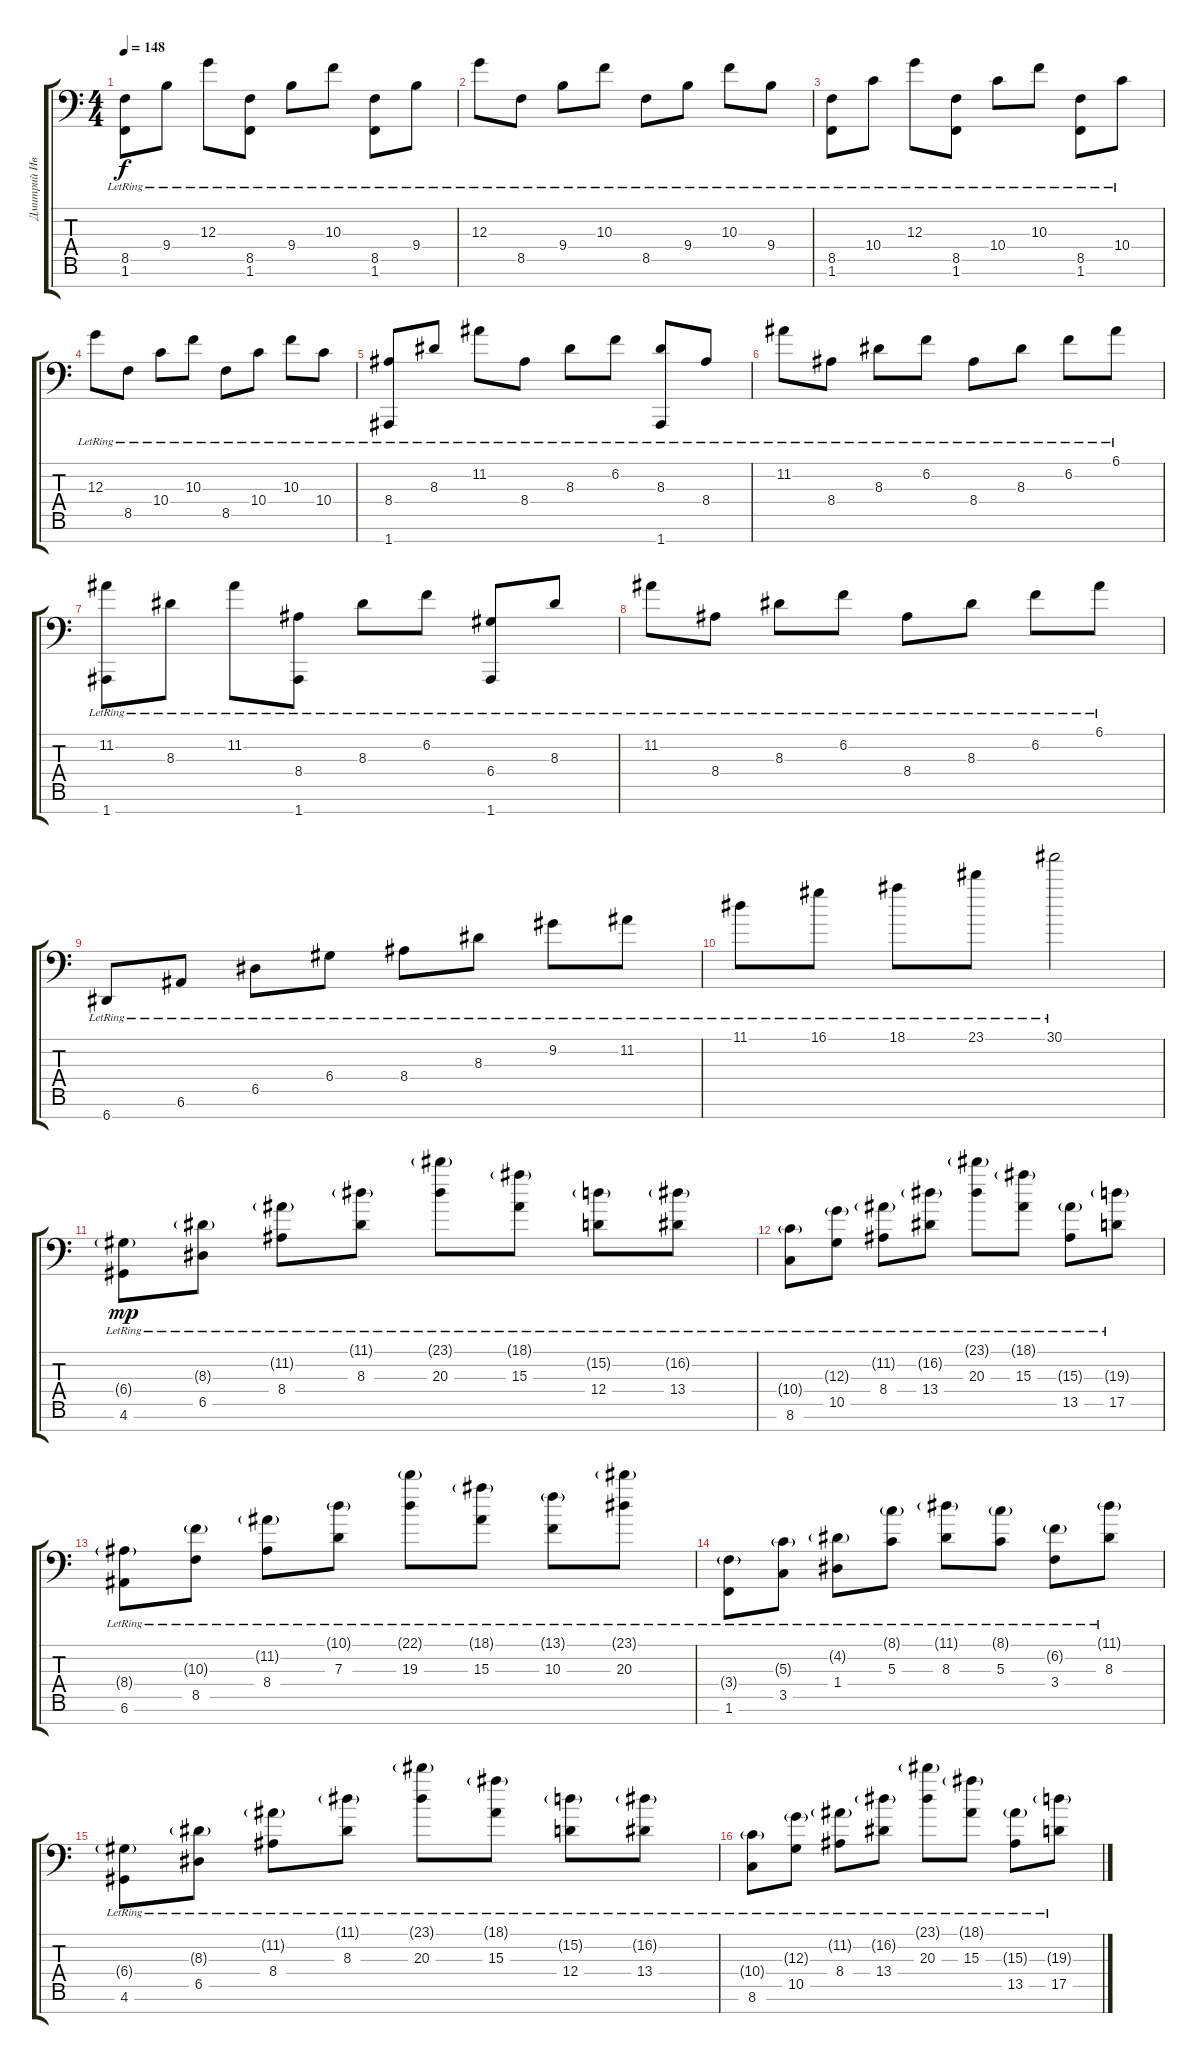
\track ("Дмитрий Иванов" "Дмитрий Ив") {instrument brightacousticpiano}
\staff {score tabs}
\tuning (E4 B3 G3 D3 A2 E2 A1) {hide}
\ts (4 4)
\tempo 148
\clef f4
\ks c
(8.5{lr} 1.6{lr}).8{dy f} 9.4{lr}.8 12.3{lr}.8 (8.5{lr} 1.6{lr}).8 9.4{lr}.8 10.3{lr}.8 (8.5{lr} 1.6{lr}).8 9.4{lr}.8 |
12.3{lr}.8 8.5{lr}.8 9.4{lr}.8 10.3{lr}.8 8.5{lr}.8 9.4{lr}.8 10.3{lr}.8 9.4{lr}.8 |
(8.5{lr} 1.6{lr}).8 10.4{lr}.8 12.3{lr}.8 (8.5{lr} 1.6{lr}).8 10.4{lr}.8 10.3{lr}.8 (8.5{lr} 1.6{lr}).8 10.4{lr}.8 |
12.3{lr}.8 8.5{lr}.8 10.4{lr}.8 10.3{lr}.8 8.5{lr}.8 10.4{lr}.8 10.3{lr}.8 10.4{lr}.8 |
(8.4{lr} 1.7{lr}).8 8.3{lr}.8 11.2{lr}.8 8.4{lr}.8 8.3{lr}.8 6.2{lr}.8 (8.3{lr} 1.7{lr}).8 8.4{lr}.8 |
11.2{lr}.8 8.4{lr}.8 8.3{lr}.8 6.2{lr}.8 8.4{lr}.8 8.3{lr}.8 6.2{lr}.8 6.1{lr}.8 |
(11.2{lr} 1.7{lr}).8 8.3{lr}.8 11.2{lr}.8 (8.4{lr} 1.7{lr}).8 8.3{lr}.8 6.2{lr}.8 (6.4{lr} 1.7{lr}).8 8.3{lr}.8 |
11.2{lr}.8 8.4{lr}.8 8.3{lr}.8 6.2{lr}.8 8.4{lr}.8 8.3{lr}.8 6.2{lr}.8 6.1{lr}.8 |
6.7{lr}.8 6.6{lr}.8 6.5{lr}.8 6.4{lr}.8 8.4{lr}.8 8.3{lr}.8 9.2{lr}.8 11.2{lr}.8 |
11.1{lr}.8 16.1{lr}.8 18.1{lr}.8 23.1{lr}.8 30.1{lr}.2 |
(6.4{g lr} 4.6{lr}).8{dy mp} (8.3{g lr} 6.5{lr}).8 (11.2{g lr} 8.4{lr}).8 (11.1{g lr} 8.3{lr}).8 (23.1{g lr} 20.3{lr}).8 (18.1{g lr} 15.3{lr}).8 (15.2{g lr} 12.4{lr}).8 (16.2{g lr} 13.4{lr}).8 |
(10.4{g lr} 8.6{lr}).8 (12.3{g lr} 10.5{lr}).8 (11.2{g lr} 8.4{lr}).8 (16.2{g lr} 13.4{lr}).8 (23.1{g lr} 20.3{lr}).8 (18.1{g lr} 15.3{lr}).8 (15.3{g lr} 13.5{lr}).8 (19.3{g lr} 17.5{lr}).8 |
(8.4{g lr} 6.6{lr}).8 (10.3{g lr} 8.5{lr}).8 (11.2{g lr} 8.4{lr}).8 (10.1{g lr} 7.3{lr}).8 (22.1{g lr} 19.3{lr}).8 (18.1{g lr} 15.3{lr}).8 (13.1{g lr} 10.3{lr}).8 (23.1{g lr} 20.3{lr}).8 |
(3.4{g lr} 1.6{lr}).8 (5.3{g lr} 3.5{lr}).8 (4.2{g lr} 1.4{lr}).8 (8.1{g lr} 5.3{lr}).8 (11.1{g lr} 8.3{lr}).8 (8.1{g lr} 5.3{lr}).8 (6.2{g lr} 3.4{lr}).8 (11.1{g lr} 8.3{lr}).8 |
(6.4{g lr} 4.6{lr}).8 (8.3{g lr} 6.5{lr}).8 (11.2{g lr} 8.4{lr}).8 (11.1{g lr} 8.3{lr}).8 (23.1{g lr} 20.3{lr}).8 (18.1{g lr} 15.3{lr}).8 (15.2{g lr} 12.4{lr}).8 (16.2{g lr} 13.4{lr}).8 |
(10.4{g lr} 8.6{lr}).8 (12.3{g lr} 10.5{lr}).8 (11.2{g lr} 8.4{lr}).8 (16.2{g lr} 13.4{lr}).8 (23.1{g lr} 20.3{lr}).8 (18.1{g lr} 15.3{lr}).8 (15.3{g lr} 13.5{lr}).8 (19.3{g lr} 17.5{lr}).8
